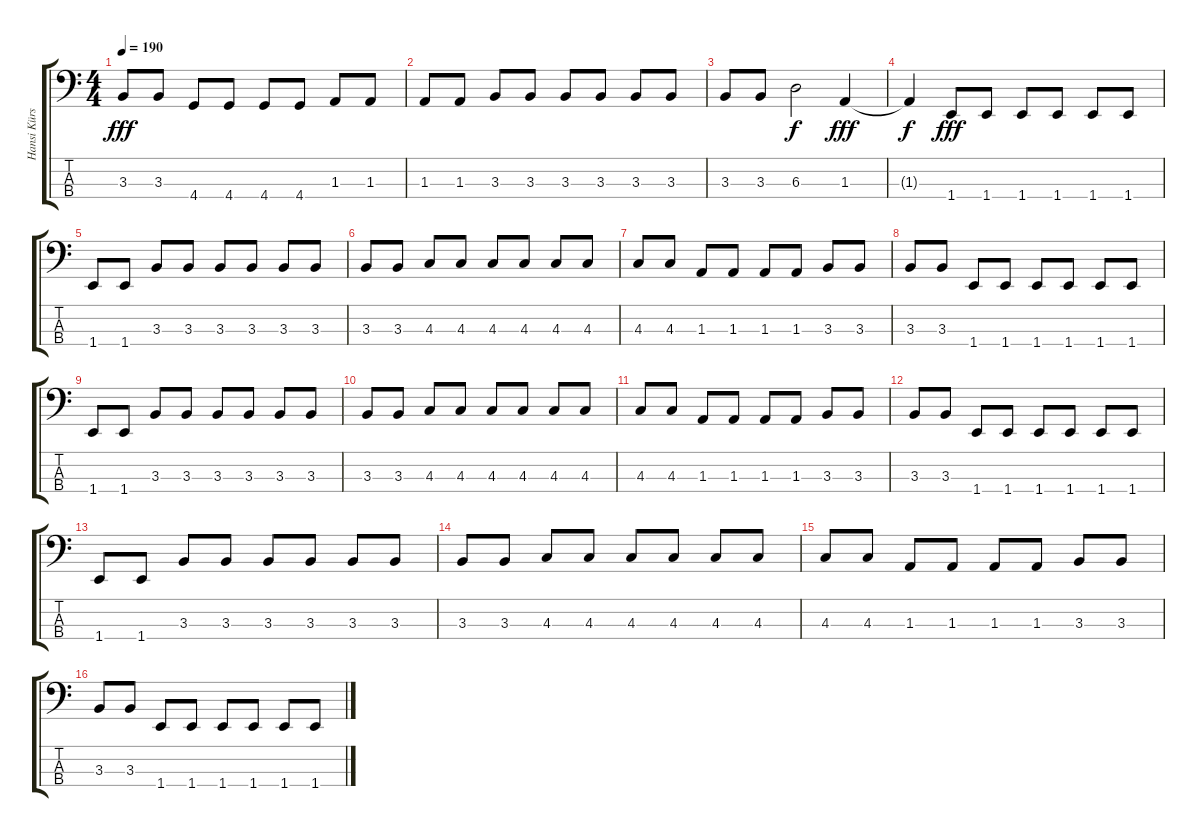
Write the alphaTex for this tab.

\track ("Hansi Kürsch" "Hansi Kürs") {instrument electricbasspick}
\staff {score tabs}
\tuning (Gb2 Db2 Ab1 Eb1) {hide}
\ts (4 4)
\tempo 190
\clef f4
\ks c
3.3.8{dy fff} 3.3.8 4.4.8 4.4.8 4.4.8 4.4.8 1.3.8 1.3.8 |
1.3.8 1.3.8 3.3.8 3.3.8 3.3.8 3.3.8 3.3.8 3.3.8 |
3.3.8 3.3.8 6.3.2{dy f} 1.3.4{dy fff} |
1.3{t}.4{dy f} 1.4.8{dy fff} 1.4.8 1.4.8 1.4.8 1.4.8 1.4.8 |
1.4.8 1.4.8 3.3.8 3.3.8 3.3.8 3.3.8 3.3.8 3.3.8 |
3.3.8 3.3.8 4.3.8 4.3.8 4.3.8 4.3.8 4.3.8 4.3.8 |
4.3.8 4.3.8 1.3.8 1.3.8 1.3.8 1.3.8 3.3.8 3.3.8 |
3.3.8 3.3.8 1.4.8 1.4.8 1.4.8 1.4.8 1.4.8 1.4.8 |
1.4.8 1.4.8 3.3.8 3.3.8 3.3.8 3.3.8 3.3.8 3.3.8 |
3.3.8 3.3.8 4.3.8 4.3.8 4.3.8 4.3.8 4.3.8 4.3.8 |
4.3.8 4.3.8 1.3.8 1.3.8 1.3.8 1.3.8 3.3.8 3.3.8 |
3.3.8 3.3.8 1.4.8 1.4.8 1.4.8 1.4.8 1.4.8 1.4.8 |
1.4.8 1.4.8 3.3.8 3.3.8 3.3.8 3.3.8 3.3.8 3.3.8 |
3.3.8 3.3.8 4.3.8 4.3.8 4.3.8 4.3.8 4.3.8 4.3.8 |
4.3.8 4.3.8 1.3.8 1.3.8 1.3.8 1.3.8 3.3.8 3.3.8 |
3.3.8 3.3.8 1.4.8 1.4.8 1.4.8 1.4.8 1.4.8 1.4.8
